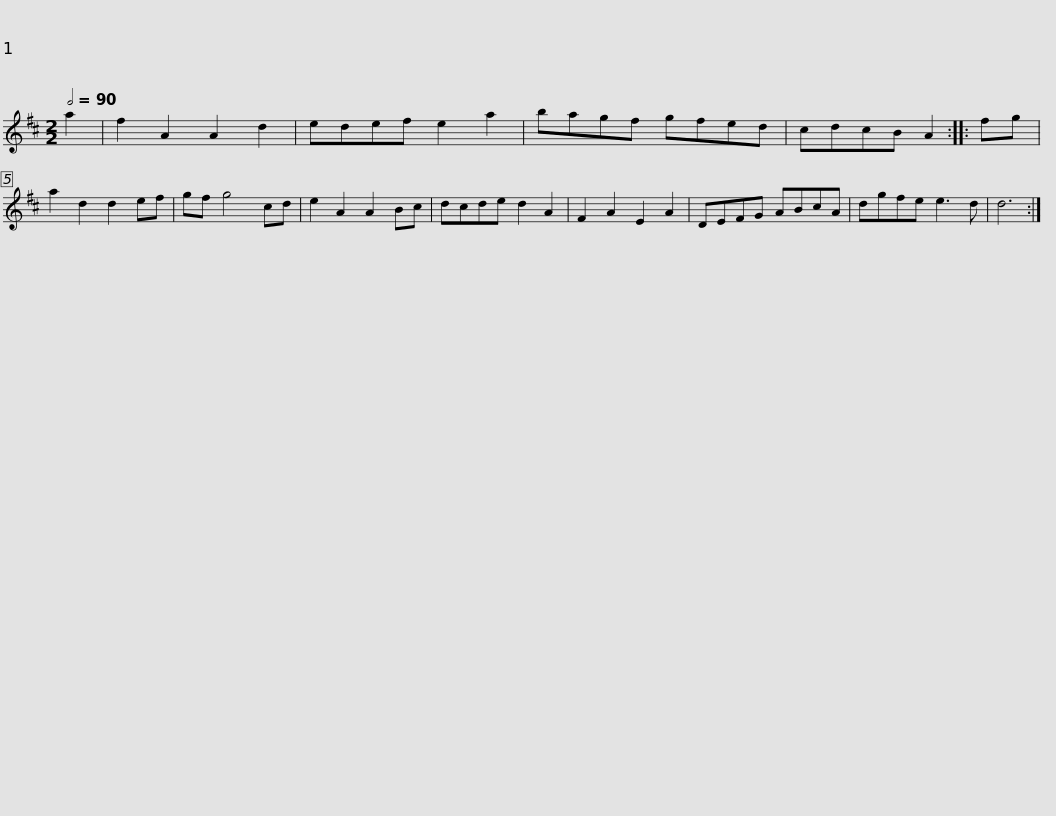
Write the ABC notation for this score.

X:1
L:1/8
Q:1/2=90
M:2/2
I:linebreak $
K:D
V:1 treble
V:1
 a2 | f2 A2 A2 d2 | edef e2 a2 | bagf gfed | cdcB A2 :: %5
 fg | a2 d2 d2 ef | gf g4 cd |$ e2 A2 A2 Bc | dcde d2 A2 | %10
 F2 A2 E2 A2 | DEFG ABcA | dgfe e3 d | d6 :| %14
